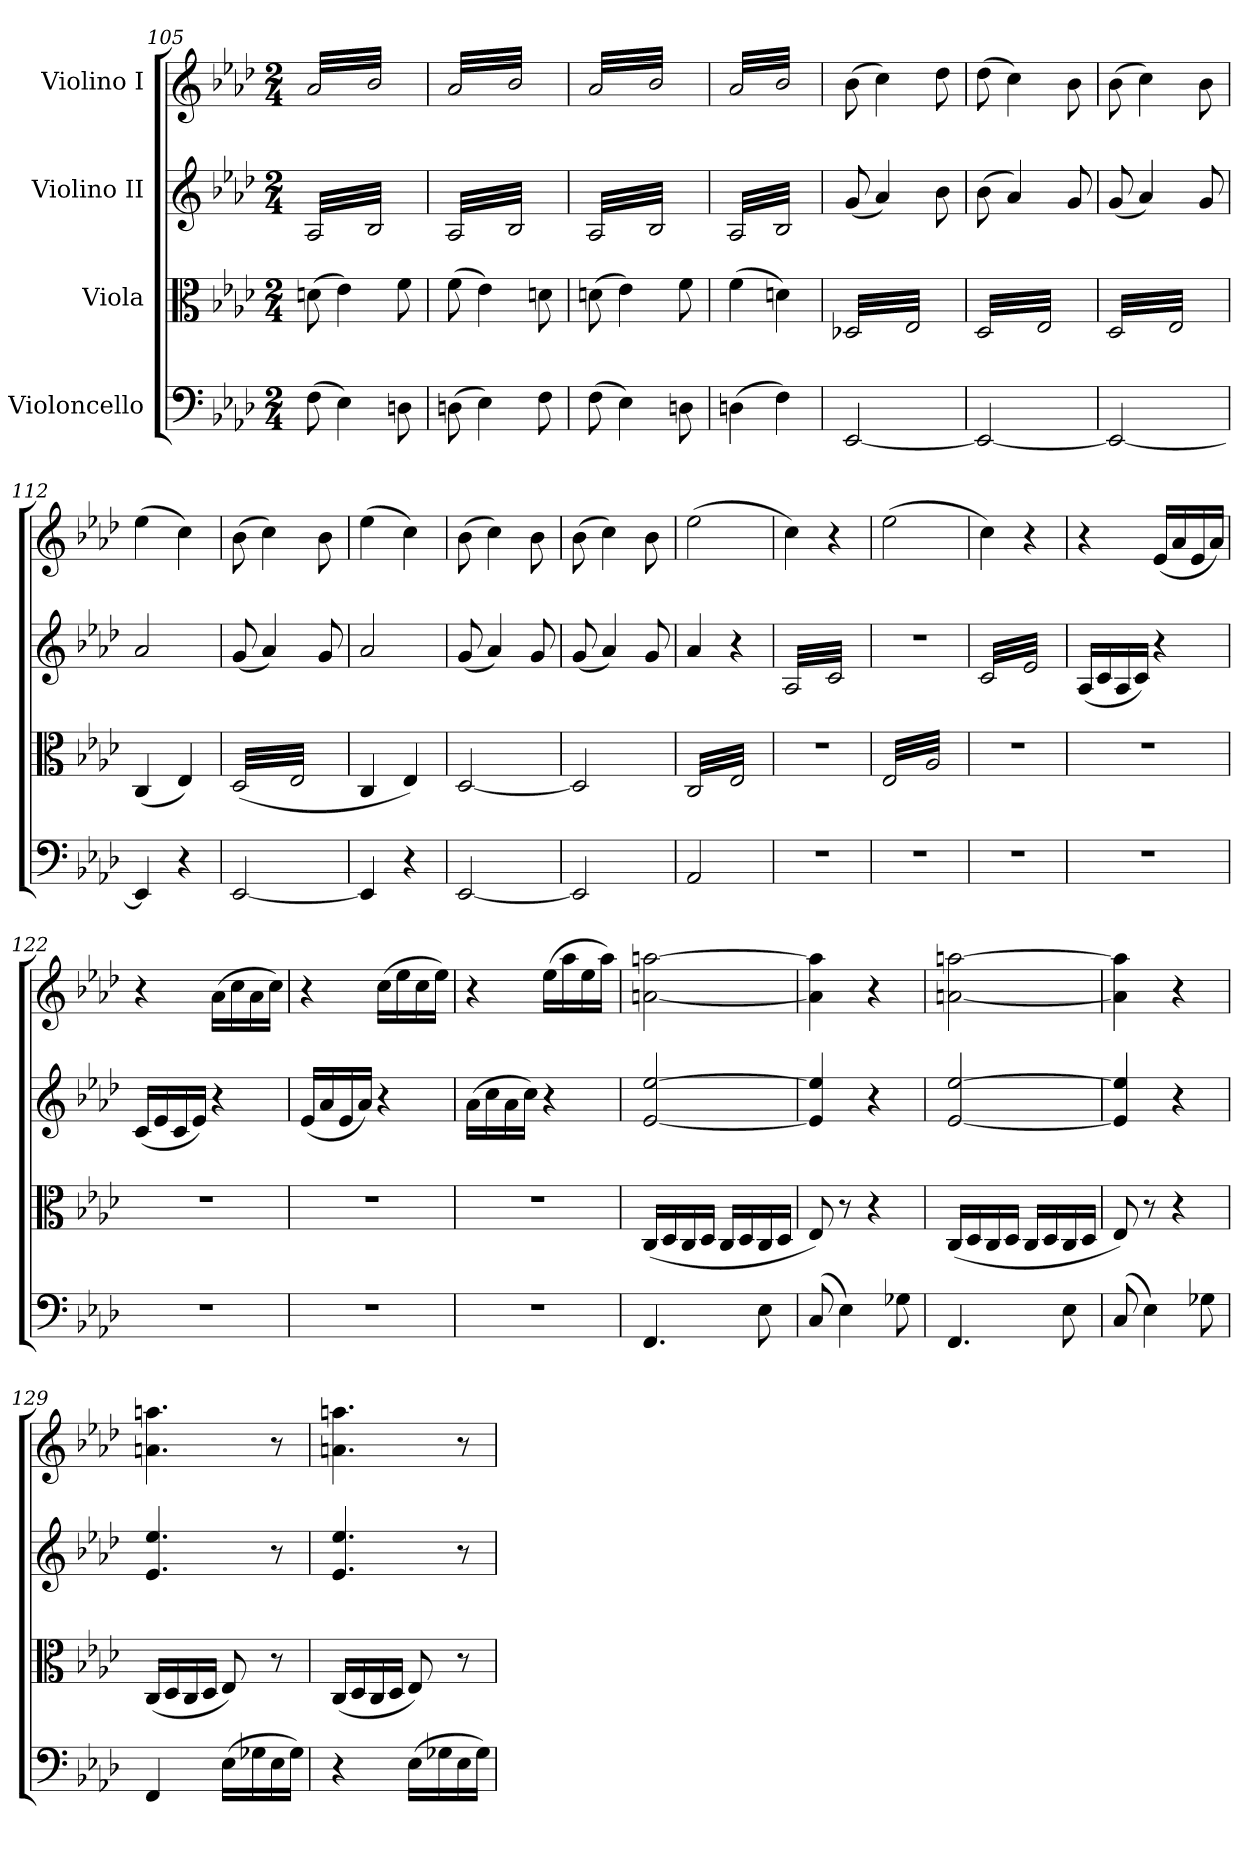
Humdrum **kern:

**kern	**kern	**kern	**kern
*part4	*part3	*part2	*part1
*staff4	*staff3	*staff2	*staff1
*I"Violoncello	*I"Viola	*I"Violino II	*I"Violino I
!!LO:PB:g=z
*clefF4	*clefC3	*clefG2	*clefG2
*k[b-e-a-d-]	*k[b-e-a-d-]	*k[b-e-a-d-]	*k[b-e-a-d-]
*M2/4	*M2/4	*M2/4	*M2/4
=105	=105	=105	=105
*	*	*tremolo	*
*	*	*	*tremolo
(8F\	(8dn\	(32A-/LLL	(32a-/LLL
.	.	32B-/	32b-/
.	.	32A-/	32a-/
.	.	32B-/	32b-/
4E-\)	4e-\)	32A-/	32a-/
.	.	32B-/	32b-/
.	.	32A-/	32a-/
.	.	32B-/	32b-/
.	.	32A-/	32a-/
.	.	32B-/	32b-/
.	.	32A-/	32a-/
.	.	32B-/	32b-/
8Dn\	8f\	32A-/	32a-/
.	.	32B-/	32b-/
.	.	32A-/	32a-/
.	.	32B-/JJJ	32b-/JJJ
=106	=106	=106	=106
(8Dn\	(8f\	32A-/LLL	32a-/LLL
.	.	32B-/)	32b-/)
.	.	32A-/	32a-/
.	.	32B-/)	32b-/)
4E-\)	4e-\)	32A-/	32a-/
.	.	32B-/)	32b-/)
.	.	32A-/	32a-/
.	.	32B-/)	32b-/)
.	.	32A-/	32a-/
.	.	32B-/)	32b-/)
.	.	32A-/	32a-/
.	.	32B-/)	32b-/)
8F\	8dn\	32A-/	32a-/
.	.	32B-/)	32b-/)
.	.	32A-/	32a-/
.	.	32B-/)JJJ	32b-/)JJJ
=107	=107	=107	=107
(8F\	(8dn\	(32A-/LLL	(32a-/LLL
.	.	32B-/	32b-/
.	.	32A-/	32a-/
.	.	32B-/	32b-/
4E-\)	4e-\)	32A-/	32a-/
.	.	32B-/	32b-/
.	.	32A-/	32a-/
.	.	32B-/	32b-/
.	.	32A-/	32a-/
.	.	32B-/	32b-/
.	.	32A-/	32a-/
.	.	32B-/	32b-/
8Dn\	8f\	32A-/	32a-/
.	.	32B-/	32b-/
.	.	32A-/	32a-/
.	.	32B-/JJJ	32b-/JJJ
=108	=108	=108	=108
(4Dn\	(4f\	32A-/LLL	32a-/LLL
.	.	32B-/)	32b-/)
.	.	32A-/	32a-/
.	.	32B-/)	32b-/)
.	.	32A-/	32a-/
.	.	32B-/)	32b-/)
.	.	32A-/	32a-/
.	.	32B-/)	32b-/)
4F\)	4dn\)	32A-/	32a-/
.	.	32B-/)	32b-/)
.	.	32A-/	32a-/
.	.	32B-/)	32b-/)
.	.	32A-/	32a-/
.	.	32B-/)	32b-/)
.	.	32A-/	32a-/
.	.	32B-/)JJJ	32b-/)JJJ
*	*	*	*Xtremolo
*	*	*Xtremolo	*
=109	=109	=109	=109
*	*tremolo	*	*
[2EE-/	(32D-X/LLL	(8g/	(8b-\
.	32E-/	.	.
.	32D-X/	.	.
.	32E-/	.	.
.	32D-X/	4a-/)	4cc\)
.	32E-/	.	.
.	32D-X/	.	.
.	32E-/	.	.
.	32D-X/	.	.
.	32E-/	.	.
.	32D-X/	.	.
.	32E-/	.	.
.	32D-X/	8b-\	8dd-\
.	32E-/	.	.
.	32D-X/	.	.
.	32E-/JJJ	.	.
=110	=110	=110	=110
2EE-/_	32D-/LLL	(8b-\	(8dd-\
.	32E-/)	.	.
.	32D-/	.	.
.	32E-/)	.	.
.	32D-/	4a-/)	4cc\)
.	32E-/)	.	.
.	32D-/	.	.
.	32E-/)	.	.
.	32D-/	.	.
.	32E-/)	.	.
.	32D-/	.	.
.	32E-/)	.	.
.	32D-/	8g/	8b-\
.	32E-/)	.	.
.	32D-/	.	.
.	32E-/)JJJ	.	.
=111	=111	=111	=111
2EE-/_	(32D-/LLL	(8g/	(8b-\
.	32E-/)	.	.
.	32D-/	.	.
.	32E-/)	.	.
.	32D-/	4a-/)	4cc\)
.	32E-/)	.	.
.	32D-/	.	.
.	32E-/)	.	.
.	32D-/	.	.
.	32E-/)	.	.
.	32D-/	.	.
.	32E-/)	.	.
.	32D-/	8g/	8b-\
.	32E-/)	.	.
.	32D-/	.	.
.	32E-/)JJJ	.	.
*	*Xtremolo	*	*
=112	=112	=112	=112
4EE-/]	(4C/	2a-/	(4ee-\
.	.	.	.
.	.	.	.
.	.	.	.
.	.	.	.
.	.	.	.
.	.	.	.
.	.	.	.
4r	4E-/)	.	4cc\)
=113	=113	=113	=113
*	*tremolo	*	*
[2EE-/	(32D-/LLL	(8g/	(8b-\
.	32E-/	.	.
.	32D-/	.	.
.	32E-/	.	.
.	32D-/	4a-/)	4cc\)
.	32E-/	.	.
.	32D-/	.	.
.	32E-/	.	.
.	32D-/	.	.
.	32E-/	.	.
.	32D-/	.	.
.	32E-/	.	.
.	32D-/	8g/	8b-\
.	32E-/	.	.
.	32D-/	.	.
.	32E-/JJJ	.	.
*	*Xtremolo	*	*
=114	=114	=114	=114
4EE-/]	4C/	2a-/	(4ee-\
.	.	.	.
.	.	.	.
.	.	.	.
.	.	.	.
.	.	.	.
.	.	.	.
.	.	.	.
4r	4E-/)	.	4cc\)
=115	=115	=115	=115
[2EE-/	[2D-/	(8g/	(8b-\
.	.	4a-/)	4cc\)
.	.	8g/	8b-\
=116	=116	=116	=116
2EE-/]	2D-/]	(8g/	(8b-\
.	.	4a-/)	4cc\)
.	.	8g/	8b-\
=117	=117	=117	=117
*	*tremolo	*	*
2AA-/	(32C/LLL	4a-/	(2ee-\
.	32E-/)	.	.
.	32C/	.	.
.	32E-/)	.	.
.	32C/	.	.
.	32E-/)	.	.
.	32C/	.	.
.	32E-/)	.	.
.	32C/	4r	.
.	32E-/)	.	.
.	32C/	.	.
.	32E-/)	.	.
.	32C/	.	.
.	32E-/)	.	.
.	32C/	.	.
.	32E-/)JJJ	.	.
=118	=118	=118	=118
*	*	*tremolo	*
2r	2r	(32A-/LLL	4cc\)
.	.	32c/)	.
.	.	32A-/	.
.	.	32c/)	.
.	.	32A-/	.
.	.	32c/)	.
.	.	32A-/	.
.	.	32c/)	.
.	.	32A-/	4r
.	.	32c/)	.
.	.	32A-/	.
.	.	32c/)	.
.	.	32A-/	.
.	.	32c/)	.
.	.	32A-/	.
.	.	32c/)JJJ	.
=119	=119	=119	=119
2r	(32E-/LLL	2r	(2ee-\
.	32A-/)	.	.
.	32E-/	.	.
.	32A-/)	.	.
.	32E-/	.	.
.	32A-/)	.	.
.	32E-/	.	.
.	32A-/)	.	.
.	32E-/	.	.
.	32A-/)	.	.
.	32E-/	.	.
.	32A-/)	.	.
.	32E-/	.	.
.	32A-/)	.	.
.	32E-/	.	.
.	32A-/)JJJ	.	.
*	*Xtremolo	*	*
!!LO:LB:g=z
=120	=120	=120	=120
2r	2r	(32c/LLL	4cc\)
.	.	32e-/)	.
.	.	32c/	.
.	.	32e-/)	.
.	.	32c/	.
.	.	32e-/)	.
.	.	32c/	.
.	.	32e-/)	.
.	.	32c/	4r
.	.	32e-/)	.
.	.	32c/	.
.	.	32e-/)	.
.	.	32c/	.
.	.	32e-/)	.
.	.	32c/	.
.	.	32e-/)JJJ	.
*	*	*Xtremolo	*
=121	=121	=121	=121
2r	2r	(16A-/LL	4r
.	.	.	.
.	.	16c/	.
.	.	.	.
.	.	16A-/	.
.	.	.	.
.	.	16c/JJ)	.
.	.	.	.
.	.	4r	(16e-/LL
.	.	.	16a-/
.	.	.	16e-/
.	.	.	16a-/JJ)
=122	=122	=122	=122
2r	2r	(16c/LL	4r
.	.	16e-/	.
.	.	16c/	.
.	.	16e-/JJ)	.
.	.	4r	(16a-\LL
.	.	.	16cc\
.	.	.	16a-\
.	.	.	16cc\JJ)
=123	=123	=123	=123
2r	2r	(16e-/LL	4r
.	.	16a-/	.
.	.	16e-/	.
.	.	16a-/JJ)	.
.	.	4r	(16cc\LL
.	.	.	16ee-\
.	.	.	16cc\
.	.	.	16ee-\JJ)
=124	=124	=124	=124
2r	2r	(16a-\LL	4r
.	.	16cc\	.
.	.	16a-\	.
.	.	16cc\JJ)	.
.	.	4r	(16ee-\LL
.	.	.	16aa-\
.	.	.	16ee-\
.	.	.	16aa-\JJ)
=125	=125	=125	=125
4.FF/	(16C/LL	[2e-/ [2ee-/	[2an\ [2aan\
.	16D-/	.	.
.	16C/	.	.
.	16D-/JJ	.	.
.	16C/LL	.	.
.	16D-/	.	.
8E-\	16C/	.	.
.	16D-/JJ	.	.
=126	=126	=126	=126
(8C/	8E-/)	4e-/] 4ee-/]	4a\] 4aa\]
4E-\)	8r	.	.
.	4r	4r	4r
8G-X\	.	.	.
!!LO:LB:g=z
=127	=127	=127	=127
4.FF/	(16C/LL	[2e-/ [2ee-/	[2an\ [2aan\
.	16D-/	.	.
.	16C/	.	.
.	16D-/JJ	.	.
.	16C/LL	.	.
.	16D-/	.	.
8E-\	16C/	.	.
.	16D-/JJ	.	.
=128	=128	=128	=128
(8C/	8E-/)	4e-/] 4ee-/]	4a\] 4aa\]
4E-\)	8r	.	.
.	4r	4r	4r
8G-X\	.	.	.
=129	=129	=129	=129
4FF/	(16C/LL	4.e-/ 4.ee-/	4.an\ 4.aan\
.	16D-/	.	.
.	16C/	.	.
.	16D-/JJ	.	.
(16E-\LL	8E-/)	.	.
16G-X\	.	.	.
16E-\	8r	8r	8r
16G-\JJ)	.	.	.
=130	=130	=130	=130
4r	(16C/LL	4.e-/ 4.ee-/	4.an\ 4.aan\
.	16D-/	.	.
.	16C/	.	.
.	16D-/JJ	.	.
(16E-\LL	8E-/)	.	.
16G-X\	.	.	.
16E-\	8r	8r	8r
16G-\JJ)	.	.	.
=	=	=	=
*-	*-	*-	*-
